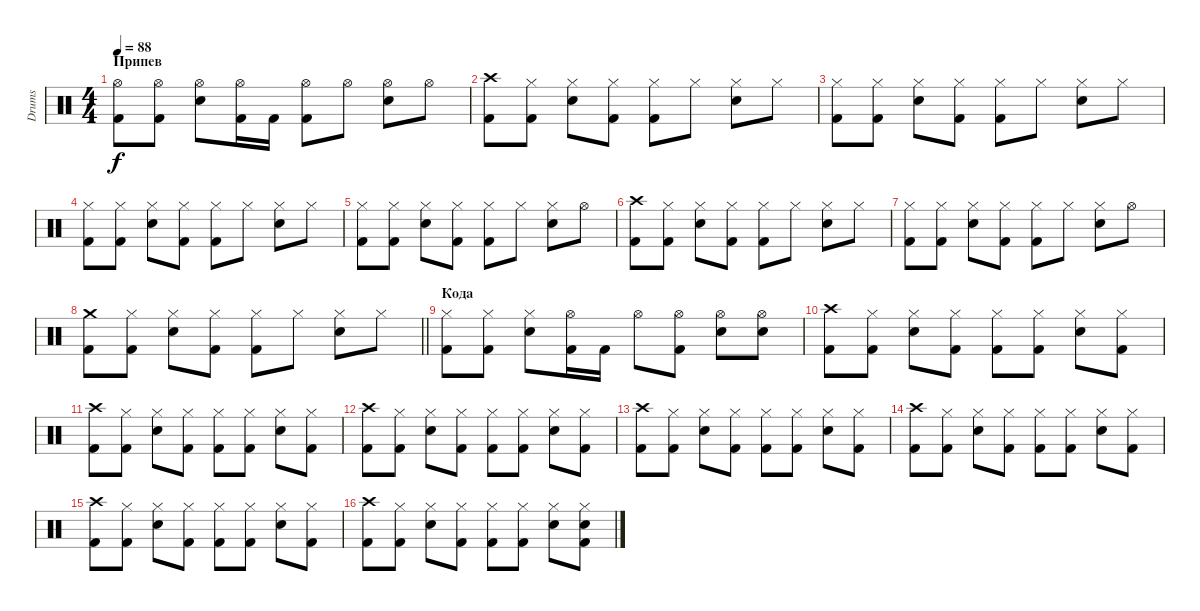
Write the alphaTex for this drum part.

\track ("Drums" "Drums") {instrument percussion}
\staff {score}
\articulation defaults
\ts (4 4)
\section ("" "Припев")
\tempo 88
\clef neutral
\ks c
("Kick (hit) 2" "Hi-Hat (open)").8{dy f} ("Kick (hit) 2" "Hi-Hat (open)").8 ("Snare (hit) 2" "Hi-Hat (open)").8 ("Kick (hit) 2" "Hi-Hat (open)").16 "Kick (hit) 2".16 ("Kick (hit) 2" "Hi-Hat (open)").8 "Hi-Hat (open)".8 ("Snare (hit) 2" "Hi-Hat (open)").8 "Hi-Hat (open)".8 |
("Kick (hit) 2" "Crash high (hit)").8 ("Kick (hit) 2" "Hi-Hat (closed)").8 ("Snare (hit) 2" "Hi-Hat (closed)").8 ("Kick (hit) 2" "Hi-Hat (closed)").8 ("Kick (hit) 2" "Hi-Hat (closed)").8 "Hi-Hat (closed)".8 ("Snare (hit) 2" "Hi-Hat (closed)").8 "Hi-Hat (closed)".8 |
("Kick (hit) 2" "Hi-Hat (closed)").8 ("Kick (hit) 2" "Hi-Hat (closed)").8 ("Snare (hit) 2" "Hi-Hat (closed)").8 ("Kick (hit) 2" "Hi-Hat (closed)").8 ("Kick (hit) 2" "Hi-Hat (closed)").8 "Hi-Hat (closed)".8 ("Snare (hit) 2" "Hi-Hat (closed)").8 "Hi-Hat (closed)".8 |
("Kick (hit) 2" "Hi-Hat (closed)").8 ("Kick (hit) 2" "Hi-Hat (closed)").8 ("Snare (hit) 2" "Hi-Hat (closed)").8 ("Kick (hit) 2" "Hi-Hat (closed)").8 ("Kick (hit) 2" "Hi-Hat (closed)").8 "Hi-Hat (closed)".8 ("Snare (hit) 2" "Hi-Hat (closed)").8 "Hi-Hat (closed)".8 |
("Kick (hit) 2" "Hi-Hat (closed)").8 ("Kick (hit) 2" "Hi-Hat (closed)").8 ("Snare (hit) 2" "Hi-Hat (closed)").8 ("Kick (hit) 2" "Hi-Hat (closed)").8 ("Kick (hit) 2" "Hi-Hat (closed)").8 "Hi-Hat (closed)".8 ("Snare (hit) 2" "Hi-Hat (closed)").8 "Hi-Hat (open)".8 |
("Kick (hit) 2" "Crash high (hit)").8 ("Kick (hit) 2" "Hi-Hat (closed)").8 ("Snare (hit) 2" "Hi-Hat (closed)").8 ("Kick (hit) 2" "Hi-Hat (closed)").8 ("Kick (hit) 2" "Hi-Hat (closed)").8 "Hi-Hat (closed)".8 ("Snare (hit) 2" "Hi-Hat (closed)").8 "Hi-Hat (closed)".8 |
("Kick (hit) 2" "Hi-Hat (closed)").8 ("Kick (hit) 2" "Hi-Hat (closed)").8 ("Snare (hit) 2" "Hi-Hat (closed)").8 ("Kick (hit) 2" "Hi-Hat (closed)").8 ("Kick (hit) 2" "Hi-Hat (closed)").8 "Hi-Hat (closed)".8 ("Snare (hit) 2" "Hi-Hat (closed)").8 "Hi-Hat (open)".8 |
\barLineRight lightlight
("Kick (hit) 2" "Crash medium (hit)").8 ("Kick (hit) 2" "Hi-Hat (closed)").8 ("Snare (hit) 2" "Hi-Hat (closed)").8 ("Kick (hit) 2" "Hi-Hat (closed)").8 ("Kick (hit) 2" "Hi-Hat (closed)").8 "Hi-Hat (closed)".8 ("Snare (hit) 2" "Hi-Hat (closed)").8 "Hi-Hat (closed)".8 |
\section ("" "Кода")
("Kick (hit) 2" "Hi-Hat (closed)").8 ("Kick (hit) 2" "Hi-Hat (closed)").8 ("Snare (hit) 2" "Hi-Hat (closed)").8 ("Kick (hit) 2" "Hi-Hat (open)").16 "Kick (hit) 2".16 "Hi-Hat (open)".8 ("Kick (hit) 2" "Hi-Hat (open)").8 ("Snare (hit) 2" "Hi-Hat (open)").8 ("Snare (hit) 2" "Hi-Hat (open)").8 |
("Kick (hit) 2" "Crash high (hit)").8 ("Kick (hit) 2" "Hi-Hat (closed)").8 ("Snare (hit) 2" "Hi-Hat (closed)").8 ("Kick (hit) 2" "Hi-Hat (closed)").8 ("Kick (hit) 2" "Hi-Hat (closed)").8 ("Kick (hit) 2" "Hi-Hat (closed)").8 ("Snare (hit) 2" "Hi-Hat (closed)").8 ("Kick (hit) 2" "Hi-Hat (closed)").8 |
("Kick (hit) 2" "Crash high (hit)").8 ("Kick (hit) 2" "Hi-Hat (closed)").8 ("Snare (hit) 2" "Hi-Hat (closed)").8 ("Kick (hit) 2" "Hi-Hat (closed)").8 ("Kick (hit) 2" "Hi-Hat (closed)").8 ("Kick (hit) 2" "Hi-Hat (closed)").8 ("Snare (hit) 2" "Hi-Hat (closed)").8 ("Kick (hit) 2" "Hi-Hat (closed)").8 |
("Kick (hit) 2" "Crash high (hit)").8 ("Kick (hit) 2" "Hi-Hat (closed)").8 ("Snare (hit) 2" "Hi-Hat (closed)").8 ("Kick (hit) 2" "Hi-Hat (closed)").8 ("Kick (hit) 2" "Hi-Hat (closed)").8 ("Kick (hit) 2" "Hi-Hat (closed)").8 ("Snare (hit) 2" "Hi-Hat (closed)").8 ("Kick (hit) 2" "Hi-Hat (closed)").8 |
("Kick (hit) 2" "Crash high (hit)").8 ("Kick (hit) 2" "Hi-Hat (closed)").8 ("Snare (hit) 2" "Hi-Hat (closed)").8 ("Kick (hit) 2" "Hi-Hat (closed)").8 ("Kick (hit) 2" "Hi-Hat (closed)").8 ("Kick (hit) 2" "Hi-Hat (closed)").8 ("Snare (hit) 2" "Hi-Hat (closed)").8 ("Kick (hit) 2" "Hi-Hat (closed)").8 |
("Kick (hit) 2" "Crash high (hit)").8 ("Kick (hit) 2" "Hi-Hat (closed)").8 ("Snare (hit) 2" "Hi-Hat (closed)").8 ("Kick (hit) 2" "Hi-Hat (closed)").8 ("Kick (hit) 2" "Hi-Hat (closed)").8 ("Kick (hit) 2" "Hi-Hat (closed)").8 ("Snare (hit) 2" "Hi-Hat (closed)").8 ("Kick (hit) 2" "Hi-Hat (closed)").8 |
("Kick (hit) 2" "Crash high (hit)").8 ("Kick (hit) 2" "Hi-Hat (closed)").8 ("Snare (hit) 2" "Hi-Hat (closed)").8 ("Kick (hit) 2" "Hi-Hat (closed)").8 ("Kick (hit) 2" "Hi-Hat (closed)").8 ("Kick (hit) 2" "Hi-Hat (closed)").8 ("Snare (hit) 2" "Hi-Hat (closed)").8 ("Kick (hit) 2" "Hi-Hat (closed)").8 |
("Kick (hit) 2" "Crash high (hit)").8 ("Kick (hit) 2" "Hi-Hat (closed)").8 ("Snare (hit) 2" "Hi-Hat (closed)").8 ("Kick (hit) 2" "Hi-Hat (closed)").8 ("Kick (hit) 2" "Hi-Hat (closed)").8 ("Kick (hit) 2" "Hi-Hat (closed)").8 ("Snare (hit) 2" "Hi-Hat (closed)").8 ("Snare (hit) 2" "Kick (hit) 2" "Hi-Hat (closed)").8
